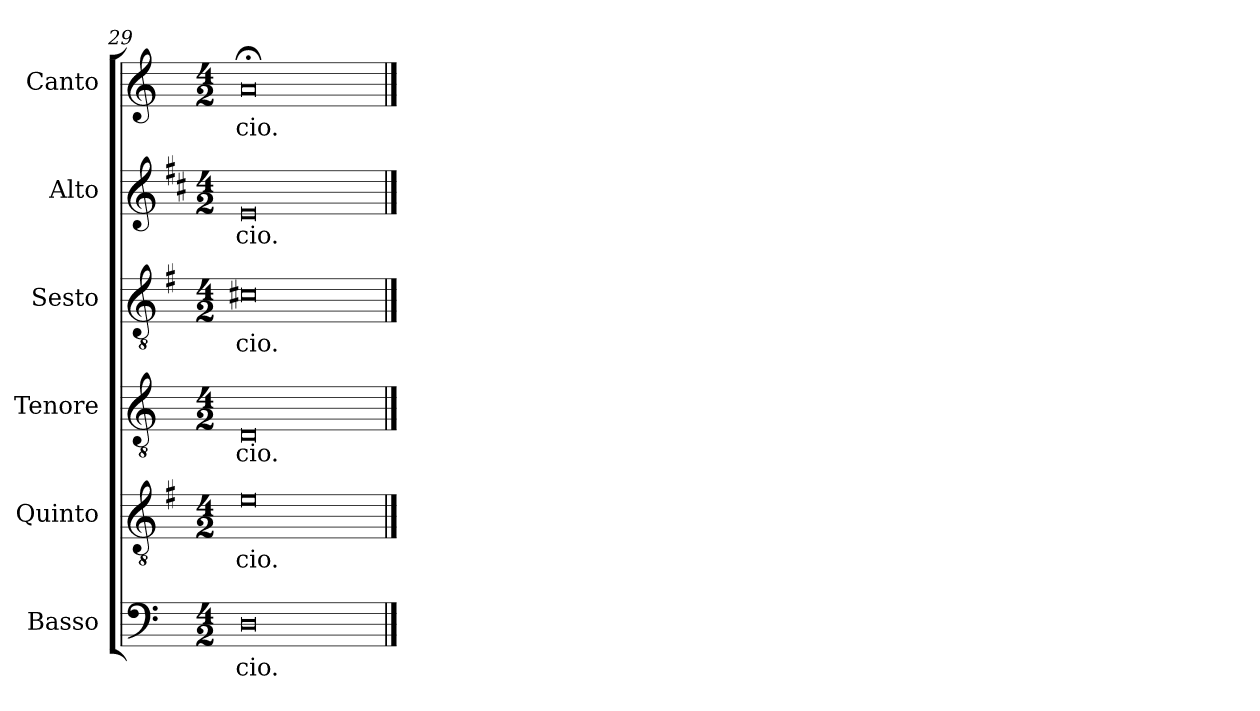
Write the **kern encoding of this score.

**kern	**text	**kern	**text	**kern	**text	**kern	**text	**kern	**text	**kern	**text
*part6	*part6	*part5	*part5	*part4	*part4	*part3	*part3	*part2	*part2	*part1	*part1
*staff6	*staff6	*staff5	*staff5	*staff4	*staff4	*staff3	*staff3	*staff2	*staff2	*staff1	*staff1
*I"Basso	*	*I"Quinto	*	*I"Tenore	*	*I"Sesto	*	*I"Alto	*	*I"Canto	*
*I'B	*	*	*	*I'T	*	*	*	*I'A	*	*I'C	*
*clefF4	*	*clefGv2	*	*clefGv2	*	*clefGv2	*	*clefG2	*	*clefG2	*
*	*	*ITrd4c7	*	*	*	*ITrd4c7	*	*ITrd1c2	*	*	*
*k[]	*	*k[]	*	*k[]	*	*k[]	*	*k[]	*	*k[]	*
*C:	*	*C:	*	*C:	*	*C:	*	*C:	*	*C:	*
*M4/2	*	*M4/2	*	*M4/2	*	*M4/2	*	*M4/2	*	*M4/2	*
=29	=29	=29	=29	=29	=29	=29	=29	=29	=29	=29	=29
!	!LO:LY:b	!	!LO:LY:b	!	!LO:LY:b	!	!LO:LY:b	!	!LO:LY:b	!	!LO:LY:b
0D	-cio.	0A	-cio.	0D	-cio.	0F#X	-cio.	0d	-cio.	0a;<	-cio.
==	==	==	==	==	==	==	==	==	==	==	==
*-	*-	*-	*-	*-	*-	*-	*-	*-	*-	*-	*-
